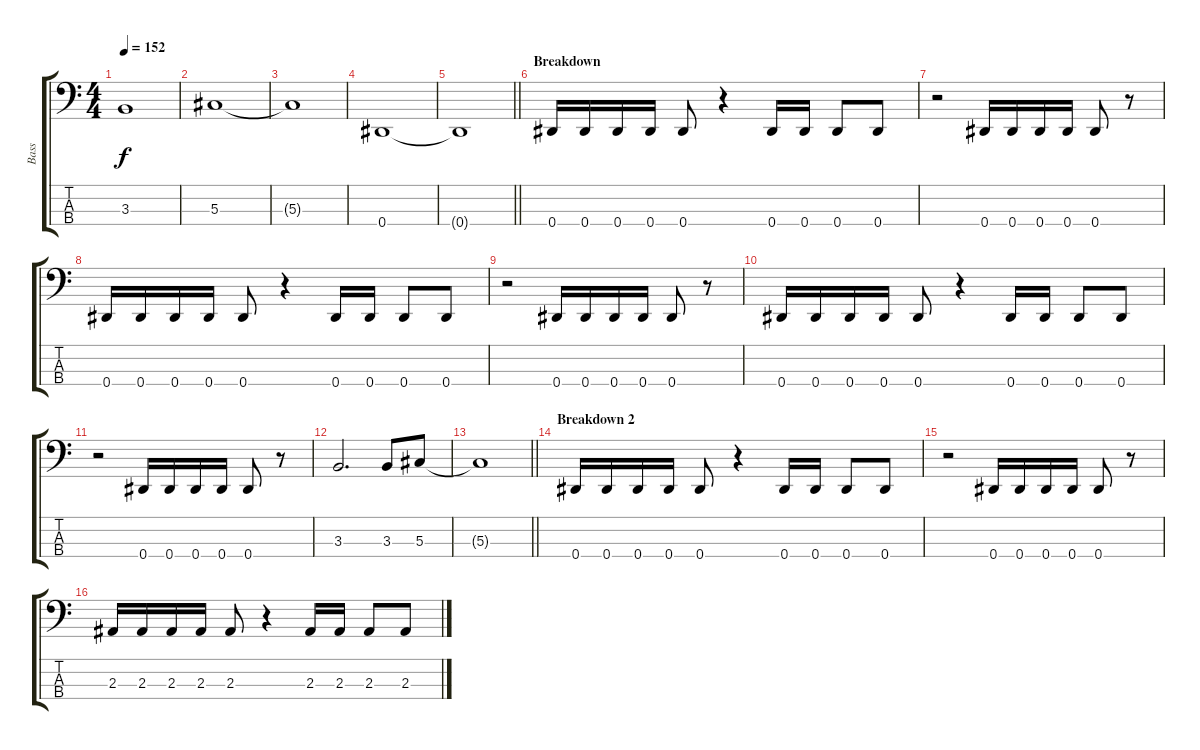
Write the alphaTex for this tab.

\track ("Bass" "Bass") {instrument electricbassfinger}
\staff {score tabs}
\tuning (Gb2 Db2 Ab1 Eb1) {hide}
\ts (4 4)
\tempo 152
\clef f4
\ks c
3.3{t}.1{dy f} |
5.3.1 |
5.3{t}.1 |
0.4.1 |
\barLineRight lightlight
0.4{t}.1 |
\section ("" "Breakdown")
0.4.16 0.4.16 0.4.16 0.4.16 0.4.8 r.4 0.4.16 0.4.16 0.4.8 0.4.8 |
r.2 0.4.16 0.4.16 0.4.16 0.4.16 0.4.8 r.8 |
0.4.16 0.4.16 0.4.16 0.4.16 0.4.8 r.4 0.4.16 0.4.16 0.4.8 0.4.8 |
r.2 0.4.16 0.4.16 0.4.16 0.4.16 0.4.8 r.8 |
0.4.16 0.4.16 0.4.16 0.4.16 0.4.8 r.4 0.4.16 0.4.16 0.4.8 0.4.8 |
r.2 0.4.16 0.4.16 0.4.16 0.4.16 0.4.8 r.8 |
3.3.2{d} 3.3.8 5.3.8 |
\barLineRight lightlight
5.3{t}.1 |
\section ("" "Breakdown 2")
0.4.16 0.4.16 0.4.16 0.4.16 0.4.8 r.4 0.4.16 0.4.16 0.4.8 0.4.8 |
r.2 0.4.16 0.4.16 0.4.16 0.4.16 0.4.8 r.8 |
2.3.16 2.3.16 2.3.16 2.3.16 2.3.8 r.4 2.3.16 2.3.16 2.3.8 2.3.8
